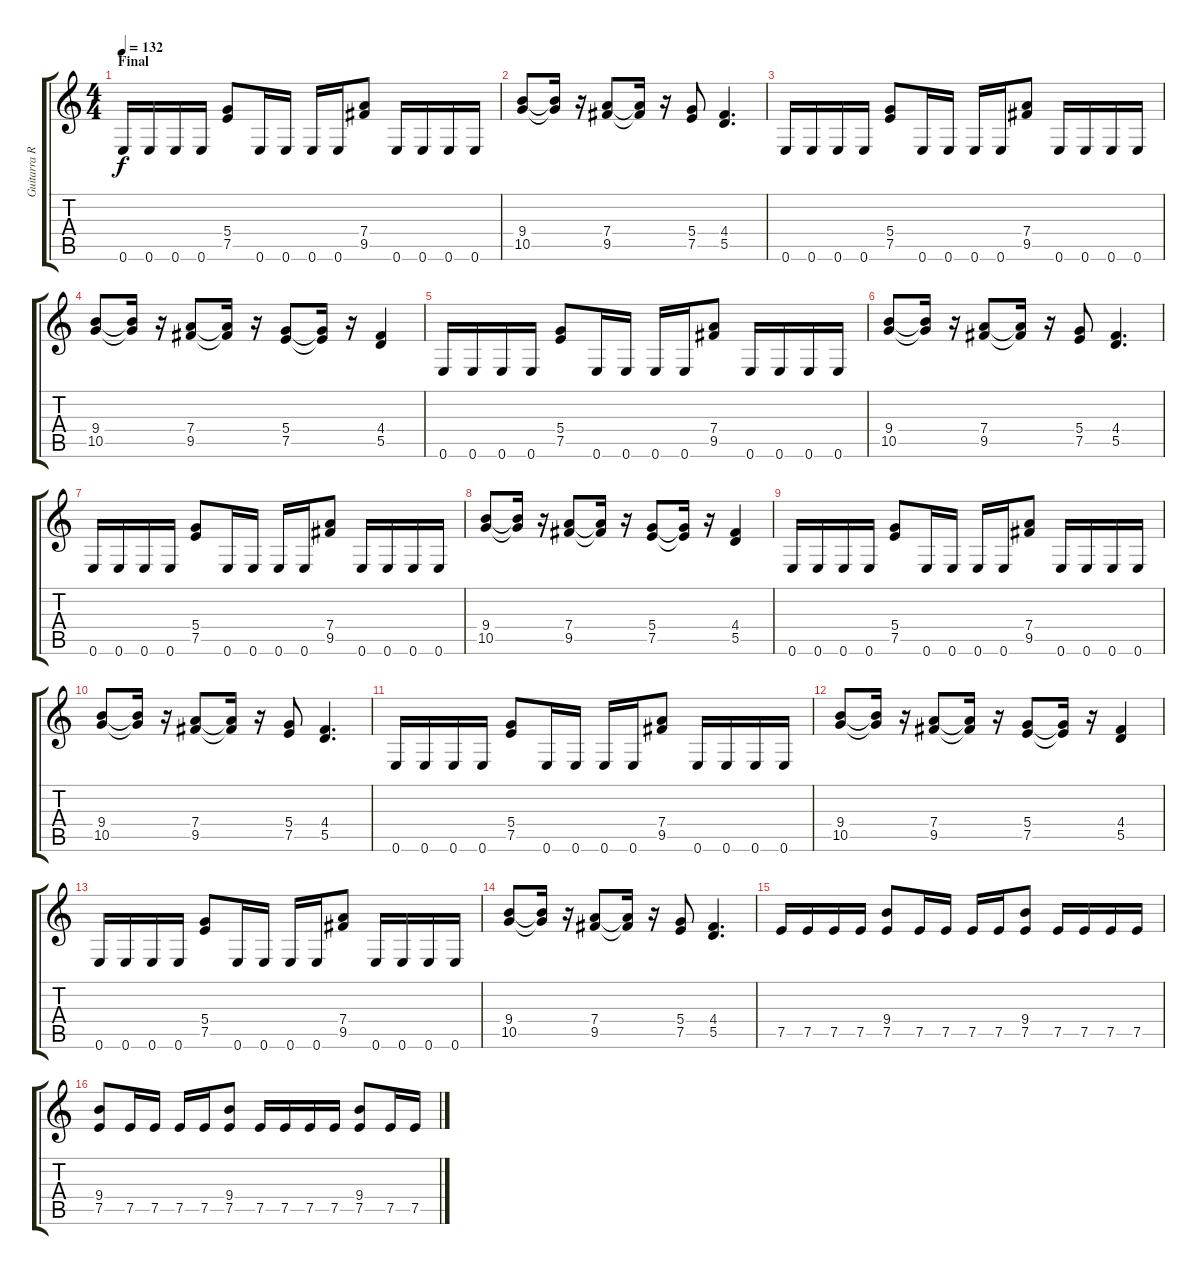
\track ("Guitarra Rítmica" "Guitarra R") {instrument distortionguitar}
\staff {score tabs}
\tuning (E4 B3 G3 D3 A2 E2) {hide}
\ts (4 4)
\section ("" "Final")
\tempo 132
\clef g2
\ks c
0.6.16{dy f} 0.6.16 0.6.16 0.6.16 (5.4 7.5).8 0.6.16 0.6.16 0.6.16 0.6.16 (7.4 9.5).8 0.6.16 0.6.16 0.6.16 0.6.16 |
(9.4 10.5).8 (9.4{t} 10.5{t}).16 r.16 (7.4 9.5).8 (7.4{t} 9.5{t}).16 r.16 (5.4 7.5).8 (4.4 5.5).4{d} |
0.6.16 0.6.16 0.6.16 0.6.16 (5.4 7.5).8 0.6.16 0.6.16 0.6.16 0.6.16 (7.4 9.5).8 0.6.16 0.6.16 0.6.16 0.6.16 |
(9.4 10.5).8 (9.4{t} 10.5{t}).16 r.16 (7.4 9.5).8 (7.4{t} 9.5{t}).16 r.16 (5.4 7.5).8 (5.4{t} 7.5{t}).16 r.16 (4.4 5.5).4 |
0.6.16 0.6.16 0.6.16 0.6.16 (5.4 7.5).8 0.6.16 0.6.16 0.6.16 0.6.16 (7.4 9.5).8 0.6.16 0.6.16 0.6.16 0.6.16 |
(9.4 10.5).8 (9.4{t} 10.5{t}).16 r.16 (7.4 9.5).8 (7.4{t} 9.5{t}).16 r.16 (5.4 7.5).8 (4.4 5.5).4{d} |
0.6.16 0.6.16 0.6.16 0.6.16 (5.4 7.5).8 0.6.16 0.6.16 0.6.16 0.6.16 (7.4 9.5).8 0.6.16 0.6.16 0.6.16 0.6.16 |
(9.4 10.5).8 (9.4{t} 10.5{t}).16 r.16 (7.4 9.5).8 (7.4{t} 9.5{t}).16 r.16 (5.4 7.5).8 (5.4{t} 7.5{t}).16 r.16 (4.4 5.5).4 |
0.6.16 0.6.16 0.6.16 0.6.16 (5.4 7.5).8 0.6.16 0.6.16 0.6.16 0.6.16 (7.4 9.5).8 0.6.16 0.6.16 0.6.16 0.6.16 |
(9.4 10.5).8 (9.4{t} 10.5{t}).16 r.16 (7.4 9.5).8 (7.4{t} 9.5{t}).16 r.16 (5.4 7.5).8 (4.4 5.5).4{d} |
0.6.16 0.6.16 0.6.16 0.6.16 (5.4 7.5).8 0.6.16 0.6.16 0.6.16 0.6.16 (7.4 9.5).8 0.6.16 0.6.16 0.6.16 0.6.16 |
(9.4 10.5).8 (9.4{t} 10.5{t}).16 r.16 (7.4 9.5).8 (7.4{t} 9.5{t}).16 r.16 (5.4 7.5).8 (5.4{t} 7.5{t}).16 r.16 (4.4 5.5).4 |
0.6.16 0.6.16 0.6.16 0.6.16 (5.4 7.5).8 0.6.16 0.6.16 0.6.16 0.6.16 (7.4 9.5).8 0.6.16 0.6.16 0.6.16 0.6.16 |
(9.4 10.5).8 (9.4{t} 10.5{t}).16 r.16 (7.4 9.5).8 (7.4{t} 9.5{t}).16 r.16 (5.4 7.5).8 (4.4 5.5).4{d} |
7.5.16 7.5.16 7.5.16 7.5.16 (9.4 7.5).8 7.5.16 7.5.16 7.5.16 7.5.16 (9.4 7.5).8 7.5.16 7.5.16 7.5.16 7.5.16 |
(9.4 7.5).8 7.5.16 7.5.16 7.5.16 7.5.16 (9.4 7.5).8 7.5.16 7.5.16 7.5.16 7.5.16 (9.4 7.5).8 7.5.16 7.5.16
